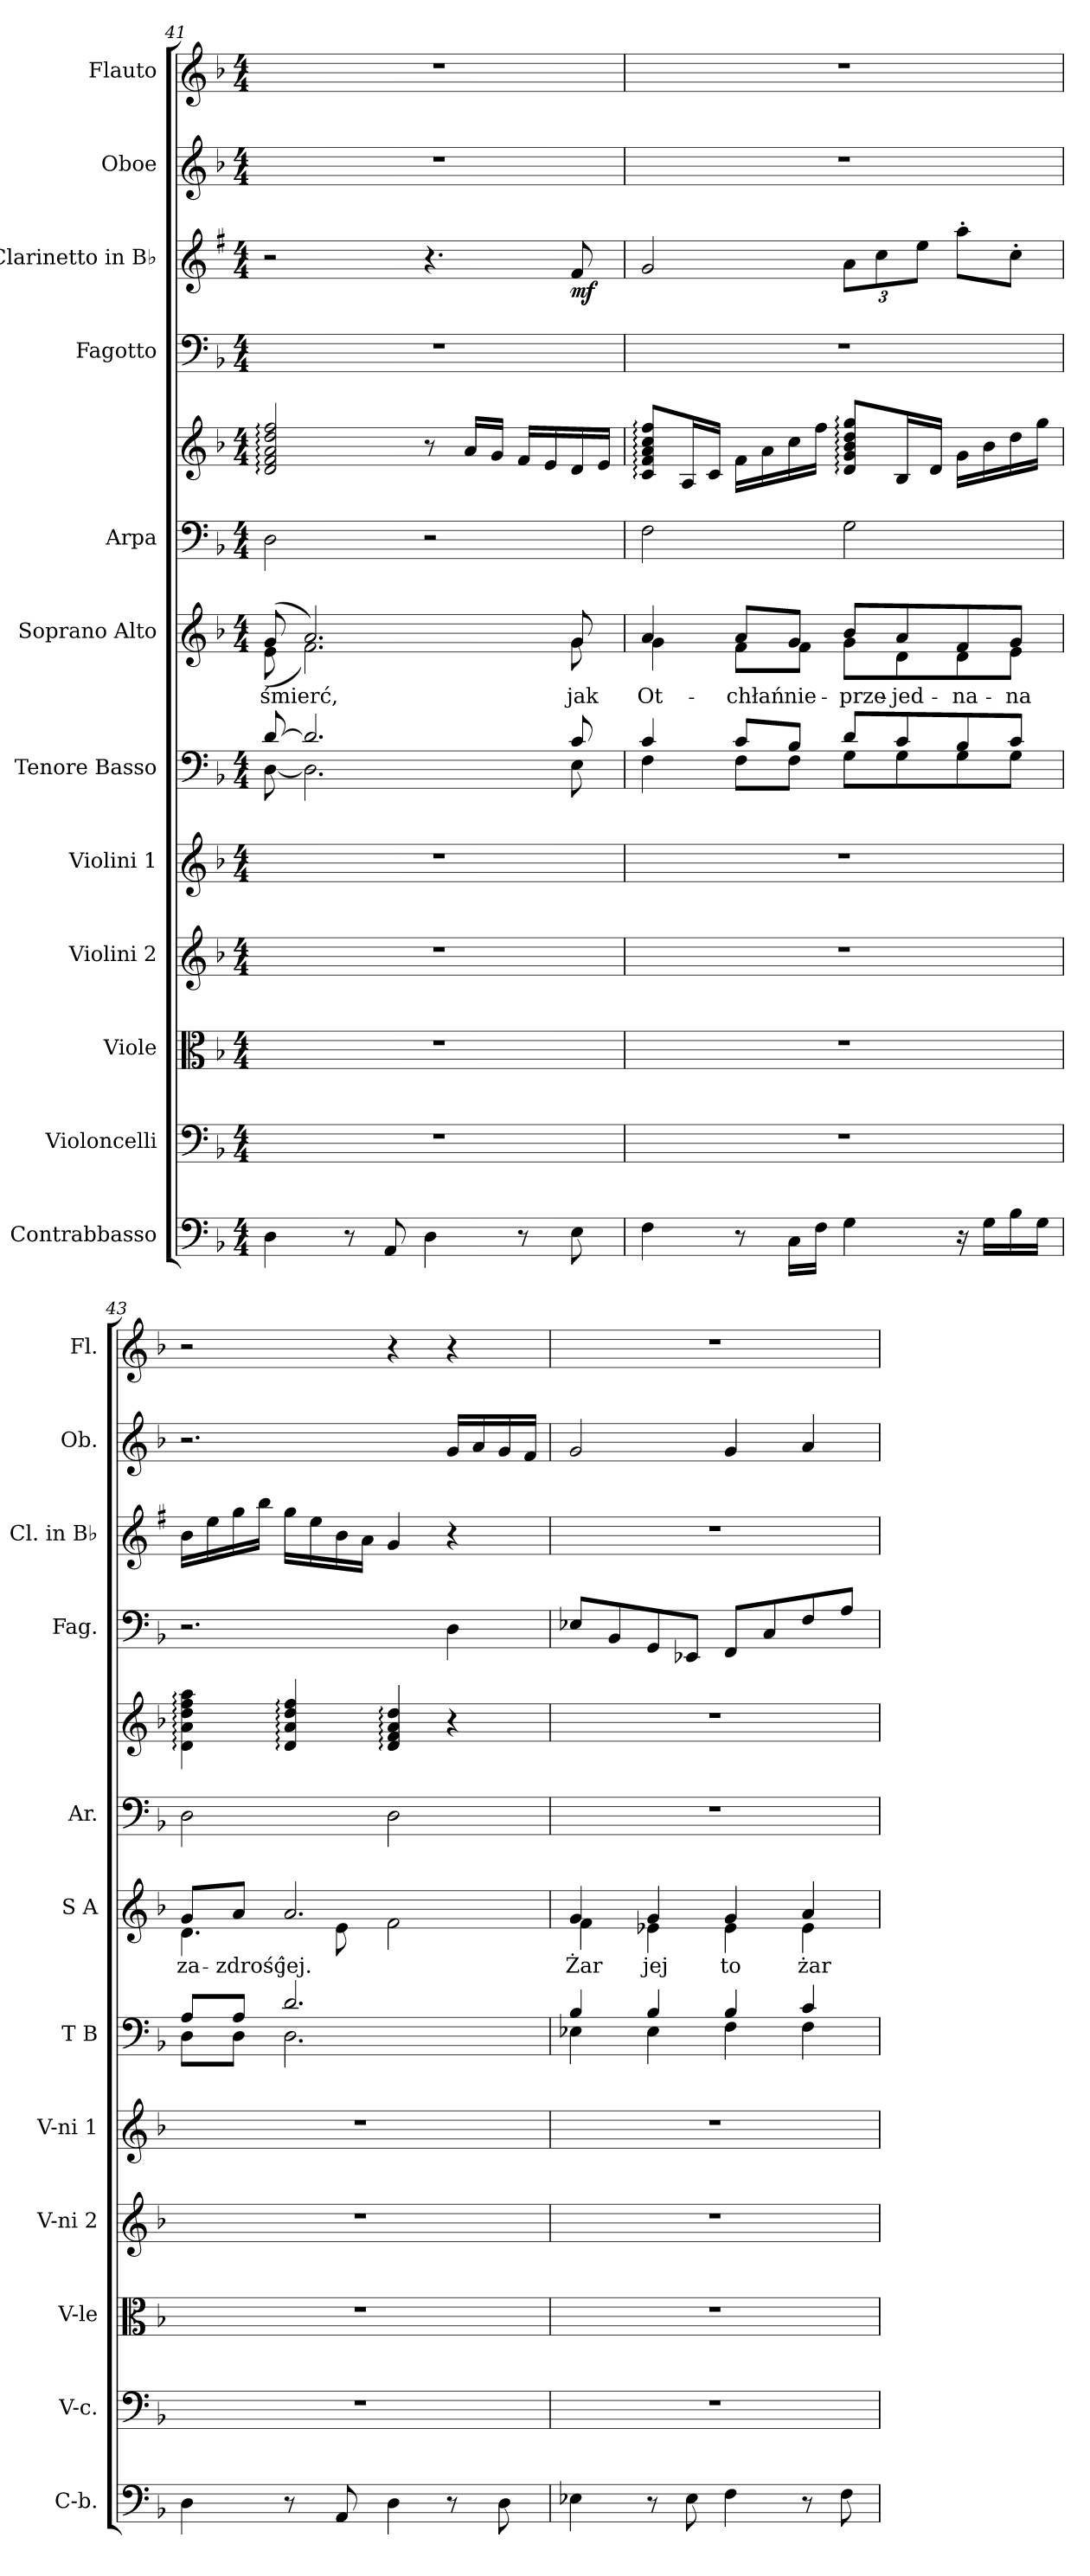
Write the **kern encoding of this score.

**kern	**kern	**kern	**kern	**kern	**kern	**kern	**text	**kern	**kern	**kern	**kern	**dynam	**kern	**kern
*part12	*part11	*part10	*part9	*part8	*part7	*part6	*part6	*part5	*part5	*part4	*part3	*part3	*part2	*part1
*staff13	*staff12	*staff11	*staff10	*staff9	*staff8	*staff7	*staff7	*staff6	*staff5	*staff4	*staff3	*staff3	*staff2	*staff1
*I"Contrabbasso	*I"Violoncelli	*I"Viole	*I"Violini 2	*I"Violini 1	*I"Tenore Basso	*I"Soprano Alto	*	*I"Arpa	*	*I"Fagotto	*I"Clarinetto in B♭	*	*I"Oboe	*I"Flauto
*I'C-b.	*I'V-c.	*I'V-le	*I'V-ni 2	*I'V-ni 1	*I'T B	*I'S A	*	*I'Ar.	*	*I'Fag.	*I'Cl. in B♭	*	*I'Ob.	*I'Fl.
*clefF4	*clefF4	*clefC3	*clefG2	*clefG2	*clefF4	*clefG2	*	*clefF4	*clefG2	*clefF4	*clefG2	*	*clefG2	*clefG2
*	*	*	*	*	*	*	*	*	*	*	*ITrd1c2	*	*	*
*k[b-]	*k[b-]	*k[b-]	*k[b-]	*k[b-]	*k[b-]	*k[b-]	*	*k[b-]	*k[b-]	*k[b-]	*k[b-]	*	*k[b-]	*k[b-]
*M4/4	*M4/4	*M4/4	*M4/4	*M4/4	*M4/4	*M4/4	*	*M4/4	*M4/4	*M4/4	*M4/4	*	*M4/4	*M4/4
=41	=41	=41	=41	=41	=41	=41	=41	=41	=41	=41	=41	=41	=41	=41
*	*	*	*	*	*^	*^	*	*	*	*	*	*	*	*
4D	1r	1r	1r	1r	[8d	[8D	(8g	(8e	śmierć,	2D:	2d: 2f: 2a: 2dd: 2ff:	1r	2r	.	1r	1r
.	.	.	.	.	2.d]	2.D]	2.a)	2.f)	.	.	.	.	.	.	.	.
8r	.	.	.	.	.	.	.	.	.	.	.	.	.	.	.	.
8AA	.	.	.	.	.	.	.	.	.	.	.	.	.	.	.	.
4D	.	.	.	.	.	.	.	.	.	2r	8r	.	4.r	.	.	.
.	.	.	.	.	.	.	.	.	.	.	16aLL	.	.	.	.	.
.	.	.	.	.	.	.	.	.	.	.	16gJJ	.	.	.	.	.
8r	.	.	.	.	.	.	.	.	.	.	16fLL	.	.	.	.	.
.	.	.	.	.	.	.	.	.	.	.	16e	.	.	.	.	.
8E	.	.	.	.	8c	8E	8g	8g	jak	.	16d	.	8e	mf	.	.
.	.	.	.	.	.	.	.	.	.	.	16eJJ	.	.	.	.	.
=42	=42	=42	=42	=42	=42	=42	=42	=42	=42	=42	=42	=42	=42	=42	=42	=42
4F	1r	1r	1r	1r	4c	4F	4a	4g	Ot-	2F:	8c: 8f: 8a: 8cc: 8ff:L	1r	2f	.	1r	1r
.	.	.	.	.	.	.	.	.	.	.	16AL	.	.	.	.	.
.	.	.	.	.	.	.	.	.	.	.	16cJJ	.	.	.	.	.
8r	.	.	.	.	8cL	8FL	8aL	8fL	-chłań	.	16fLL	.	.	.	.	.
.	.	.	.	.	.	.	.	.	.	.	16a	.	.	.	.	.
16CLL	.	.	.	.	8B-J	8FJ	8gJ	8fJ	nie-	.	16cc	.	.	.	.	.
16FJJ	.	.	.	.	.	.	.	.	.	.	16ffJJ	.	.	.	.	.
4G	.	.	.	.	8dL	8GL	8b-L	8gL	-prze-	2G:	8d: 8g: 8b-: 8dd: 8gg:L	.	12gL	.	.	.
.	.	.	.	.	.	.	.	.	.	.	.	.	12b-	.	.	.
.	.	.	.	.	8c	8G	8a	8d	-jed-	.	16B-L	.	.	.	.	.
.	.	.	.	.	.	.	.	.	.	.	.	.	12ddJ	.	.	.
.	.	.	.	.	.	.	.	.	.	.	16dJJ	.	.	.	.	.
16r	.	.	.	.	8B-	8G	8f	8d	-na-	.	16gLL	.	8gg'L	.	.	.
16GLL	.	.	.	.	.	.	.	.	.	.	16b-	.	.	.	.	.
16B-	.	.	.	.	8cJ	8GJ	8gJ	8eJ	-na	.	16dd	.	8b-'J	.	.	.
16GJJ	.	.	.	.	.	.	.	.	.	.	16ggJJ	.	.	.	.	.
=43	=43	=43	=43	=43	=43	=43	=43	=43	=43	=43	=43	=43	=43	=43	=43	=43
4D	1r	1r	1r	1r	8AL	8DL	8gL	4.d	za-	2D:	4d: 4a: 4dd: 4ff: 4aa:	2.r	16aLL	.	2.r	2r
.	.	.	.	.	.	.	.	.	.	.	.	.	16dd	.	.	.
.	.	.	.	.	8AJ	8DJ	8aJ	.	-zdrość	.	.	.	16ff	.	.	.
.	.	.	.	.	.	.	.	.	.	.	.	.	16aaJJ	.	.	.
8r	.	.	.	.	2.d	2.D	2.a	.	jej.	.	4d: 4a: 4dd: 4ff:	.	16ffLL	.	.	.
.	.	.	.	.	.	.	.	.	.	.	.	.	16dd	.	.	.
8AA	.	.	.	.	.	.	.	8e	.	.	.	.	16a	.	.	.
.	.	.	.	.	.	.	.	.	.	.	.	.	16gJJ	.	.	.
4D	.	.	.	.	.	.	.	2f	.	2D:	4d: 4f: 4a: 4dd:	.	4f	.	.	4r
8r	.	.	.	.	.	.	.	.	.	.	4r	4D	4r	.	16gLL	4r
.	.	.	.	.	.	.	.	.	.	.	.	.	.	.	16a	.
8D	.	.	.	.	.	.	.	.	.	.	.	.	.	.	16g	.
.	.	.	.	.	.	.	.	.	.	.	.	.	.	.	16fJJ	.
=44	=44	=44	=44	=44	=44	=44	=44	=44	=44	=44	=44	=44	=44	=44	=44	=44
4E-X	1r	1r	1r	1r	4B-	4E-X	4g	4f	Żar	1r	1r	8E-XL	1r	.	2g	1r
.	.	.	.	.	.	.	.	.	.	.	.	8BB-	.	.	.	.
8r	.	.	.	.	4B-	4E-	4g	4e-X	jej	.	.	8GG	.	.	.	.
8E-	.	.	.	.	.	.	.	.	.	.	.	8EE-XJ	.	.	.	.
4F	.	.	.	.	4B-	4F	4g	4e-	to	.	.	8FFL	.	.	4g	.
.	.	.	.	.	.	.	.	.	.	.	.	8C	.	.	.	.
8r	.	.	.	.	4c	4F	4a	4e-	żar	.	.	8F	.	.	4a	.
8F	.	.	.	.	.	.	.	.	.	.	.	8AJ	.	.	.	.
*	*	*	*	*	*v	*v	*	*	*	*	*	*	*	*	*	*
*	*	*	*	*	*	*v	*v	*	*	*	*	*	*	*	*
=	=	=	=	=	=	=	=	=	=	=	=	=	=	=
*-	*-	*-	*-	*-	*-	*-	*-	*-	*-	*-	*-	*-	*-	*-
